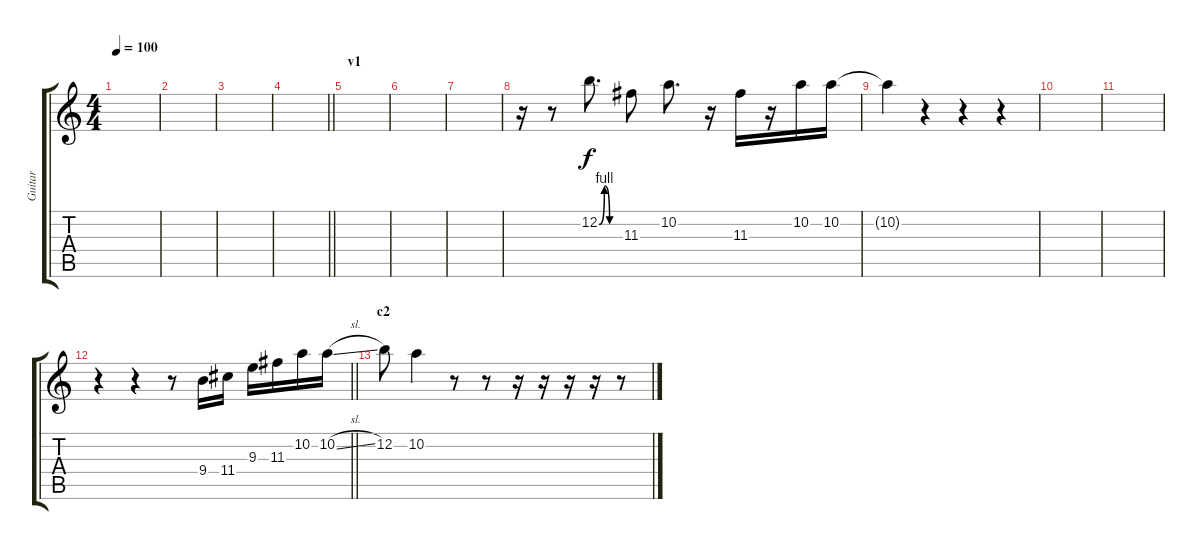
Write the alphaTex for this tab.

\track ("Guitar" "Guitar") {instrument electricguitarclean}
\staff {score tabs}
\tuning (E4 B3 G3 D3 A2 E2) {hide}
\ts (4 4)
\tempo 100
\clef g2
\ks c
|
|
|
\barLineRight lightlight
|
\section ("" "v1")
|
|
|
r.16 r.8 12.2{be (custom 0 0 15 4 30 0 45 0 60 0)}.8{d} 11.3.8 10.2.8{d} r.16 11.3.16 r.16 10.2.16 10.2.16 |
10.2{t}.4 r.4 r.4 r.4 |
|
|
\barLineRight lightlight
r.4 r.4 r.8 9.4.16 11.4.16 9.3.16 11.3.16 10.2.16 10.2{sl}.16 |
\section ("" "c2")
12.2.8 10.2.4 r.8 r.8 r.16 r.16 r.16 r.16 r.8
